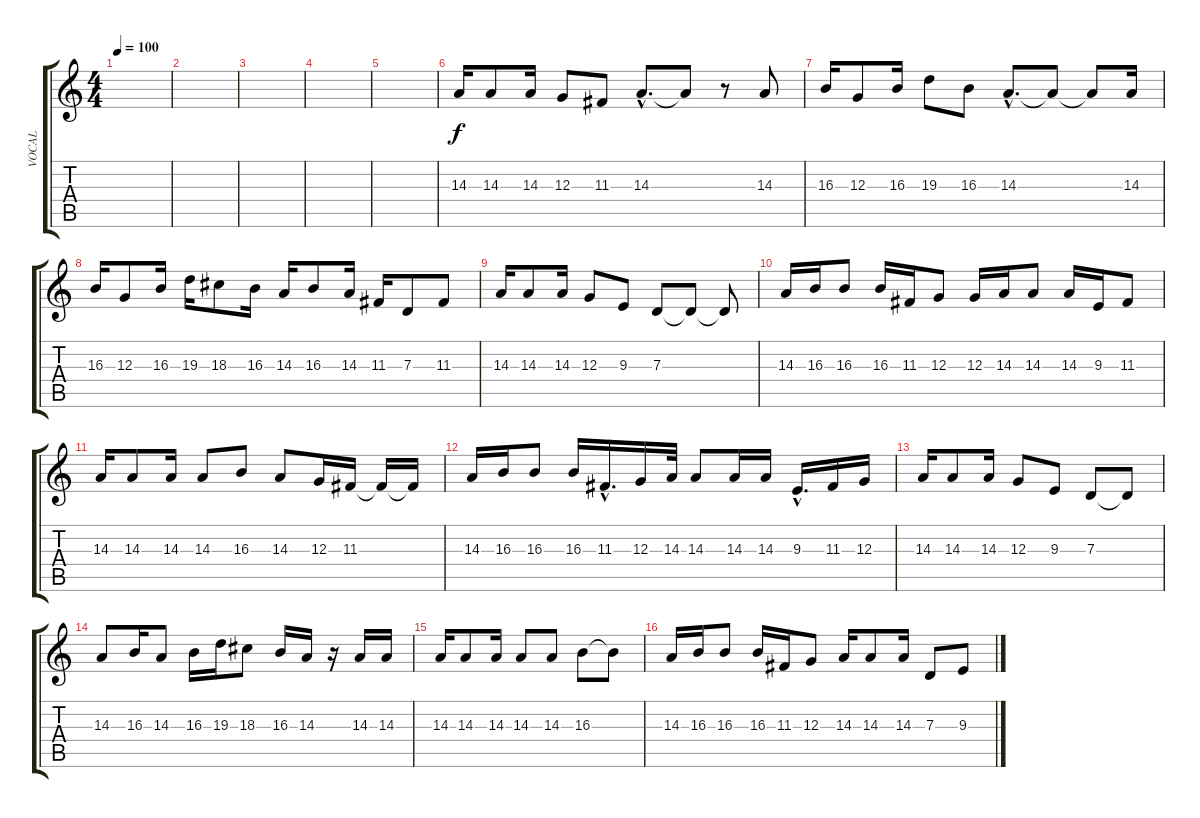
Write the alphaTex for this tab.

\track ("VOCAL" "VOCAL") {instrument tuba}
\staff {score tabs}
\tuning (E4 B3 G3 E3 A2 E2) {hide}
\ts (4 4)
\tempo 100
\clef g2
\ks c
|
|
|
|
|
14.3.16 14.3.8 14.3.16 12.3.8 11.3.8 14.3{hac}.8{d} 14.3{t}.8 r.8 14.3.8 |
16.3.16 12.3.8 16.3.16 19.3.8 16.3.8 14.3{hac}.8{d} 14.3{t}.8 14.3{t}.8 14.3.16 |
16.3.16 12.3.8 16.3.16 19.3.16 18.3.8 16.3.16 14.3.16 16.3.8 14.3.16 11.3.16 7.3.8 11.3.8 |
14.3.16 14.3.8 14.3.16 12.3.8 9.3.8 7.3.8 7.3{t}.8 7.3{t}.8 |
14.3.16 16.3.16 16.3.8 16.3.16 11.3.16 12.3.8 12.3.16 14.3.16 14.3.8 14.3.16 9.3.16 11.3.8 |
14.3.16 14.3.8 14.3.16 14.3.8 16.3.8 14.3.8 12.3.16 11.3.16 11.3{t}.16 11.3{t}.16 |
14.3.16 16.3.16 16.3.8 16.3.16 11.3{hac}.16{d} 12.3.16 14.3.32 14.3.8 14.3.16 14.3.16 9.3{hac}.16{d} 11.3.16 12.3.16 |
14.3.16 14.3.8 14.3.16 12.3.8 9.3.8 7.3.8 7.3{t}.8 |
14.3.8 16.3.16 14.3.8 16.3.16 19.3.16 18.3.8 16.3.16 14.3.16 r.16 14.3.16 14.3.16 |
14.3.16 14.3.8 14.3.16 14.3.8 14.3.8 16.3.8 16.3{t}.8 |
14.3.16 16.3.16 16.3.8 16.3.16 11.3.16 12.3.8 14.3.16 14.3.8 14.3.16 7.3.8 9.3.8
